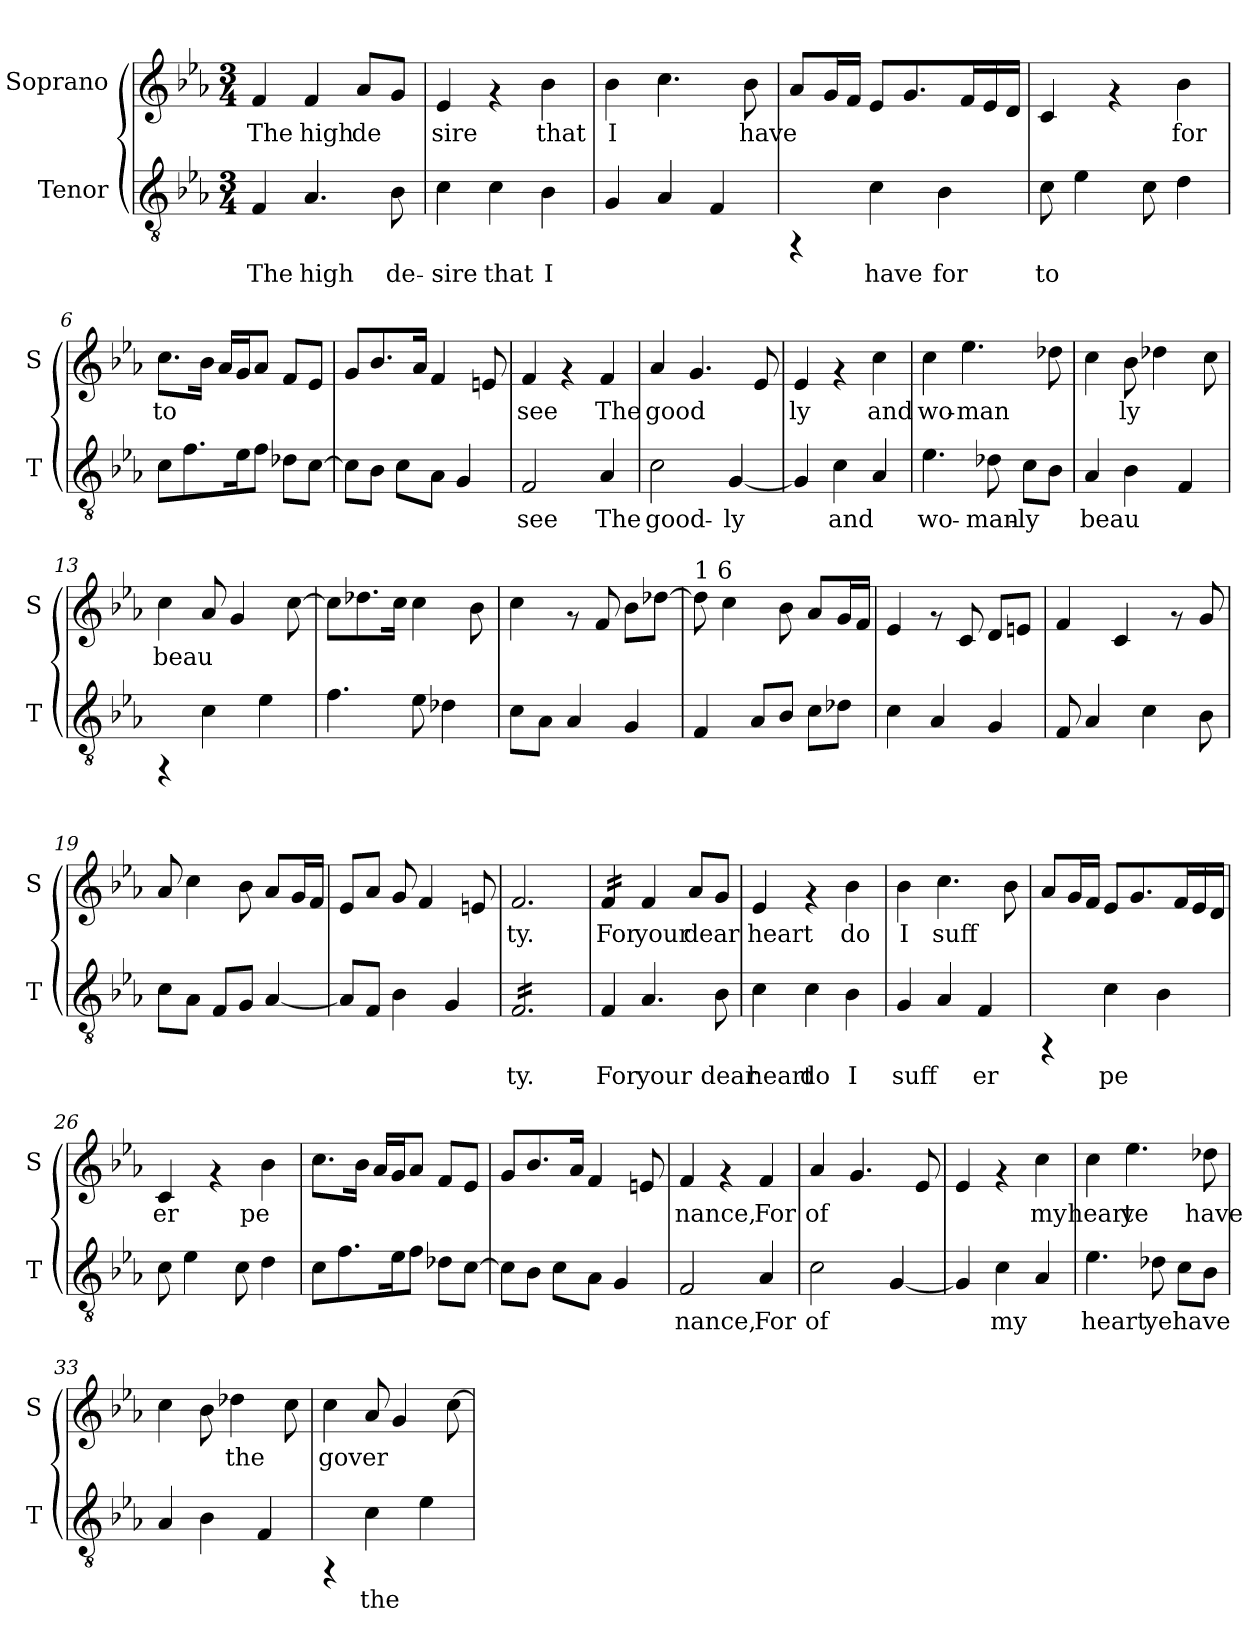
**kern	**text	**kern	**text
*part2	*part2	*part1	*part1
*staff2	*staff2	*staff1	*staff1
*I"Tenor	*	*I"Soprano	*
*I'T	*	*I'S	*
!!LO:PB:g=z
*stria5	*	*stria5	*
*clefGv2	*	*clefG2	*
*k[b-e-a-]	*	*k[b-e-a-]	*
*E-:	*	*E-:	*
*M3/4	*	*M3/4	*
=1	=1	=1	=1
!	!LO:LY:b:cj	!	!LO:LY:b:cj
4F/	The	4f/	The
!	!LO:LY:b:cj	!	!LO:LY:b:cj
4.A-/	high	4f/	high
!	!	!	!LO:LY:b:cj
.	.	8a-/L	de-
!	!LO:LY:b:cj	!	!LO:LY:b:cj
8B-\	de-	8g/J	--
=2	=2	=2	=2
!	!LO:LY:b:cj	!	!LO:LY:b:cj
4c\	-sire	4e-/	-sire
!	!LO:LY:b:cj	!	!
4c\	that	4rf	.
!	!LO:LY:b:cj	!	!LO:LY:b:cj
4B-\	I-	4b-\	that
=3	=3	=3	=3
!	!LO:LY:b:cj	!	!LO:LY:b:cj
4G/	--	4b-\	I-
!	!LO:LY:b:cj	!	!LO:LY:b:cj
4A-/	--	4.cc\	--
!	!LO:LY:b:cj	!	!
4F/	--	.	.
!	!	!	!LO:LY:b:cj
.	.	8b-\	-have-
=4	=4	=4	=4
!	!	!	!LO:LY:b:cj
4rFF	.	8a-/L	--
!	!	!	!LO:LY:b:cj
.	.	16g/	--
!	!	!	!LO:LY:b:cj
.	.	16f/J	--
!	!LO:LY:b:cj	!	!LO:LY:b:cj
4c\	-have	8e-/L	--
!	!	!	!LO:LY:b:cj
.	.	8.g/	--
!	!LO:LY:b:cj	!	!
4B-\	for	.	.
!	!	!	!LO:LY:b:cj
.	.	16f/	--
!	!	!	!LO:LY:b:cj
.	.	16e-/	--
!	!	!	!LO:LY:b:cj
.	.	16d>/J	--
=5	=5	=5	=5
!	!LO:LY:b:cj	!	!LO:LY:b:cj
8c\	to-	4c/	--
!	!LO:LY:b:cj	!	!
4e-\	--	.	.
.	.	4rf	.
!	!LO:LY:b:cj	!	!
8c\	--	.	.
!	!LO:LY:b:cj	!	!LO:LY:b:cj
4d\	--	4b-\	-for
=6	=6	=6	=6
!	!LO:LY:b:cj	!	!LO:LY:b:cj
8c\L	--	8.cc\L	to-
!	!LO:LY:b:cj	!	!
8.f\	--	.	.
!	!	!	!LO:LY:b:cj
.	.	16b-\J	--
!	!	!	!LO:LY:b:cj
.	.	16a-/L	--
!	!LO:LY:b:cj	!	!LO:LY:b:cj
16e-\	--	16g/	--
!	!LO:LY:b:cj	!	!LO:LY:b:cj
8f\J	--	8a-/J	--
!	!LO:LY:b:cj	!	!LO:LY:b:cj
8d-X\L	--	8f/L	--
!	!LO:LY:b:cj	!	!LO:LY:b:cj
[>8c\J	--	8e-/J	--
=7	=7	=7	=7
!	!LO:LY:b:cj	!	!LO:LY:b:cj
8c\L]	--	8g/L	--
!	!LO:LY:b:cj	!	!LO:LY:b:cj
8B-\J	--	8.b-/	--
!	!LO:LY:b:cj	!	!
8c\L	--	.	.
!	!	!	!LO:LY:b:cj
.	.	16a-/J	--
!	!LO:LY:b:cj	!	!LO:LY:b:cj
8A-\J	--	4f/	--
!	!LO:LY:b:cj	!	!
4G/	--	.	.
!	!	!	!LO:LY:b:cj
.	.	8en/	--
!!LO:LB:g=z
=8	=8	=8	=8
!	!LO:LY:b:cj	!	!LO:LY:b:cj
2F/	-see	4f/	-see
.	.	4rf	.
!	!LO:LY:b:cj	!	!LO:LY:b:cj
4A-/	The	4f/	The
=9	=9	=9	=9
!	!LO:LY:b:cj	!	!LO:LY:b:cj
2c\	good-	4a-/	good-
!	!	!	!LO:LY:b:cj
.	.	4.g/	--
!	!LO:LY:b:cj	!	!
[<4G/	-ly-	.	.
!	!	!	!LO:LY:b:cj
.	.	8e-/	--
=10	=10	=10	=10
!	!LO:LY:b:cj	!	!LO:LY:b:cj
4G/]	--	4e-/	-ly
!	!LO:LY:b:cj	!	!
4c\	-and-	4rf	.
!	!LO:LY:b:cj	!	!LO:LY:b:cj
4A-/	--	4cc\	and
=11	=11	=11	=11
!	!LO:LY:b:cj	!	!LO:LY:b:cj
4.e-\	-wo-	4cc\	wo-
!	!	!	!LO:LY:b:cj
.	.	4.ee-\	-man-
!	!LO:LY:b:cj	!	!
8d-X\	-man-	.	.
!	!LO:LY:b:cj	!	!
8c\L	-ly-	.	.
!	!LO:LY:b:cj	!	!LO:LY:b:cj
8B-\J	--	8dd-X\	--
=12	=12	=12	=12
!	!LO:LY:b:cj	!	!LO:LY:b:cj
4A-/	-beau-	4cc\	--
!	!LO:LY:b:cj	!	!LO:LY:b:cj
4B-\	--	8b-\	-ly-
!	!	!	!LO:LY:b:cj
.	.	4dd-X\	--
!	!LO:LY:b:cj	!	!
4F/	--	.	.
!	!	!	!LO:LY:b:cj
.	.	8cc>\	--
=13	=13	=13	=13
!	!	!	!LO:LY:b:cj
4rFF	.	4cc>\	-beau-
!	!LO:LY:b:cj	!	!LO:LY:b:cj
4c\	--	8a-/	--
!	!	!	!LO:LY:b:cj
.	.	4g/	--
!	!LO:LY:b:cj	!	!
4e-\	--	.	.
!	!	!	!LO:LY:b:cj
.	.	[>8cc\	--
=14	=14	=14	=14
!	!LO:LY:b:cj	!	!LO:LY:b:cj
4.f\	--	8cc\L]	--
!	!	!	!LO:LY:b:cj
.	.	8.dd-X\	--
!	!	!	!LO:LY:b:cj
.	.	16cc\J	--
!	!LO:LY:b:cj	!	!LO:LY:b:cj
8e-\	--	4cc\	--
!	!LO:LY:b:cj	!	!
4d-X\	--	.	.
!	!	!	!LO:LY:b:cj
.	.	8b-\	--
=15	=15	=15	=15
!	!LO:LY:b:cj	!	!LO:LY:b:cj
8c\L	--	4cc\	--
!	!LO:LY:b:cj	!	!
8A-\J	--	.	.
!	!LO:LY:b:cj	!	!
4A-/	--	8rf	.
!	!	!	!LO:LY:b:cj
.	.	8f/	--
!	!LO:LY:b:cj	!	!LO:LY:b:cj
4G/	--	8b-\L	--
!	!	!	!LO:LY:b:cj
.	.	[<8dd-X\J	--
!!LO:LB:g=z
=16	=16	=16	=16
!	!	!LO:TX:a:t=1 6	!
!	!LO:LY:b:cj	!	!LO:LY:b:cj
4F/	--	8dd-\]	--
!	!	!	!LO:LY:b:cj
.	.	4cc\	--
!	!LO:LY:b:cj	!	!
8A-/L	--	.	.
!	!LO:LY:b:cj	!	!LO:LY:b:cj
8B-/J	--	8b-\	--
!	!LO:LY:b:cj	!	!LO:LY:b:cj
8c\L	--	8a-/L	--
!	!LO:LY:b:cj	!	!LO:LY:b:cj
8d-X\J	--	16g/	--
!	!	!	!LO:LY:b:cj
.	.	16f/J	--
=17	=17	=17	=17
!	!LO:LY:b:cj	!	!LO:LY:b:cj
4c\	--	4e-/	--
!	!LO:LY:b:cj	!	!
4A-/	--	8rf	.
!	!	!	!LO:LY:b:cj
.	.	8c/	--
!	!LO:LY:b:cj	!	!LO:LY:b:cj
4G/	--	8d/L	--
!	!	!	!LO:LY:b:cj
.	.	8en/J	--
=18	=18	=18	=18
!	!LO:LY:b:cj	!	!LO:LY:b:cj
8F/	--	4f/	--
!	!LO:LY:b:cj	!	!
4A-/	--	.	.
!	!	!	!LO:LY:b:cj
.	.	4c/	--
!	!LO:LY:b:cj	!	!
4c\	--	.	.
.	.	8rf	.
!	!LO:LY:b:cj	!	!LO:LY:b:cj
8B-\	--	8g/	--
=19	=19	=19	=19
!	!LO:LY:b:cj	!	!LO:LY:b:cj
8c\L	--	8a-/	--
!	!LO:LY:b:cj	!	!LO:LY:b:cj
8A-\J	--	4cc\	--
!	!LO:LY:b:cj	!	!
8F/L	--	.	.
!	!LO:LY:b:cj	!	!LO:LY:b:cj
8G/J	--	8b-\	--
!	!LO:LY:b:cj	!	!LO:LY:b:cj
[<4A-/	--	8a-/L	--
!	!	!	!LO:LY:b:cj
.	.	16g/	--
!	!	!	!LO:LY:b:cj
.	.	16f/J	--
=20	=20	=20	=20
!	!LO:LY:b:cj	!	!LO:LY:b:cj
8A-/L]	--	8e-/L	--
!	!LO:LY:b:cj	!	!LO:LY:b:cj
8F/J	--	8a-/J	--
!	!LO:LY:b:cj	!	!LO:LY:b:cj
4B-\	--	8g/	--
!	!	!	!LO:LY:b:cj
.	.	4f/	--
!	!LO:LY:b:cj	!	!
4G/	--	.	.
!	!	!	!LO:LY:b:cj
.	.	8en/	--
=21	=21	=21	=21
!	!LO:LY:b:cj	!	!LO:LY:b:cj
*tremolo	*	*	*
16F/LL	-ty.	2.f/	-ty.
16F/	.	.	.
16F/	.	.	.
16F/	.	.	.
16F/	.	.	.
16F/	.	.	.
16F/	.	.	.
16F/	.	.	.
16F/	.	.	.
16F/	.	.	.
16F/	.	.	.
16F/JJ	.	.	.
*Xtremolo	*	*	*
=22	=22	=22	=22
!	!	!LO:TX:a:t=Part 2	!
!	!LO:LY:b:cj	!	!LO:LY:b:cj
*	*	*tremolo	*
4F/	For	16f/LL	For
.	.	16f/	.
.	.	16f/	.
.	.	16f/JJ	.
*	*	*Xtremolo	*
!	!LO:LY:b:cj	!	!LO:LY:b:cj
4.A-/	your	4f/	your
!	!	!	!LO:LY:b:cj
.	.	8a-/L	dear-
!	!LO:LY:b:cj	!	!LO:LY:b:cj
8B-\	dear	8g/J	--
=23	=23	=23	=23
!	!LO:LY:b:cj	!	!LO:LY:b:cj
4c\	heart	4e-/	-heart
!	!LO:LY:b:cj	!	!
4c\	do	4rf	.
!	!LO:LY:b:cj	!	!LO:LY:b:cj
4B-\	I	4b-\	do
!!LO:PB:g=z
=24	=24	=24	=24
!	!LO:LY:b:cj	!	!LO:LY:b:cj
4G/	suff-	4b-\	I
!	!LO:LY:b:cj	!	!LO:LY:b:cj
4A-/	--	4.cc\	suff-
!	!LO:LY:b:cj	!	!
4F/	-er	.	.
!	!	!	!LO:LY:b:cj
.	.	8b-\	--
=25	=25	=25	=25
!	!	!	!LO:LY:b:cj
4rFF	.	8a-/L	--
!	!	!	!LO:LY:b:cj
.	.	16g/	--
!	!	!	!LO:LY:b:cj
.	.	16f/J	--
!	!LO:LY:b:cj	!	!LO:LY:b:cj
4c\	pe-	8e-/L	--
!	!	!	!LO:LY:b:cj
.	.	8.g/	--
!	!LO:LY:b:cj	!	!
4B-\	--	.	.
!	!	!	!LO:LY:b:cj
.	.	16f/	--
!	!	!	!LO:LY:b:cj
.	.	16e-/	--
!	!	!	!LO:LY:b:cj
.	.	16d/J	--
=26	=26	=26	=26
!	!LO:LY:b:cj	!	!LO:LY:b:cj
8c\	--	4c/	-er
!	!LO:LY:b:cj	!	!
4e-\	--	.	.
.	.	4rf	.
!	!LO:LY:b:cj	!	!
8c\	--	.	.
!	!LO:LY:b:cj	!	!LO:LY:b:cj
4d\	--	4b-\	pe-
=27	=27	=27	=27
!	!LO:LY:b:cj	!	!LO:LY:b:cj
8c\L	--	8.cc\L	--
!	!LO:LY:b:cj	!	!
8.f\	--	.	.
!	!	!	!LO:LY:b:cj
.	.	16b-\J	--
!	!	!	!LO:LY:b:cj
.	.	16a-/L	--
!	!LO:LY:b:cj	!	!LO:LY:b:cj
16e-\	--	16g/	--
!	!LO:LY:b:cj	!	!LO:LY:b:cj
8f\J	--	8a-/J	--
!	!LO:LY:b:cj	!	!LO:LY:b:cj
8d-X\L	--	8f/L	--
!	!LO:LY:b:cj	!	!LO:LY:b:cj
[>8c\J	--	8e-/J	--
=28	=28	=28	=28
!	!LO:LY:b:cj	!	!LO:LY:b:cj
8c\L]	--	8g/L	--
!	!LO:LY:b:cj	!	!LO:LY:b:cj
8B-\J	--	8.b-/	--
!	!LO:LY:b:cj	!	!
8c\L	--	.	.
!	!	!	!LO:LY:b:cj
.	.	16a-/J	--
!	!LO:LY:b:cj	!	!LO:LY:b:cj
8A-\J	--	4f/	--
!	!LO:LY:b:cj	!	!
4G/	--	.	.
!	!	!	!LO:LY:b:cj
.	.	8en/	--
=29	=29	=29	=29
!	!LO:LY:b:cj	!	!LO:LY:b:cj
2F/	-nance,	4f/	-nance,
.	.	4rf	.
!	!LO:LY:b:cj	!	!LO:LY:b:cj
4A-/	For	4f/	For
=30	=30	=30	=30
!	!LO:LY:b:cj	!	!LO:LY:b:cj
2c\	of-	4a-/	of-
!	!	!	!LO:LY:b:cj
.	.	4.g/	--
!	!LO:LY:b:cj	!	!
[<4G/	--	.	.
!	!	!	!LO:LY:b:cj
.	.	8e-/	--
=31	=31	=31	=31
!	!LO:LY:b:cj	!	!LO:LY:b:cj
4G/]	--	4e-/	--
!	!LO:LY:b:cj	!	!
4c\	-my-	4rf	.
!	!LO:LY:b:cj	!	!LO:LY:b:cj
4A-/	--	4cc\	-my
!!LO:LB:g=z
=32	=32	=32	=32
!	!LO:LY:b:cj	!	!LO:LY:b:cj
4.e-\	-heart	4cc\	heart
!	!	!	!LO:LY:b:cj
.	.	4.ee-\	ye
!	!LO:LY:b:cj	!	!
8d-X\	ye	.	.
!	!LO:LY:b:cj	!	!
8c\L	have-	.	.
!	!LO:LY:b:cj	!	!LO:LY:b:cj
8B-\J	--	8dd-X\	have-
=33	=33	=33	=33
!	!LO:LY:b:cj	!	!LO:LY:b:cj
4A-/	--	4cc\	--
!	!LO:LY:b:cj	!	!LO:LY:b:cj
4B-\	--	8b-\	--
!	!	!	!LO:LY:b:cj
.	.	4dd-X\	-the-
!	!LO:LY:b:cj	!	!
4F/	--	.	.
!	!	!	!LO:LY:b:cj
.	.	8cc\	--
=34	=34	=34	=34
!	!	!	!LO:LY:b:cj
4rFF	.	4cc\	-gover-
!	!LO:LY:b:cj	!	!LO:LY:b:cj
4c\	-the-	8a-/	--
!	!	!	!LO:LY:b:cj
.	.	4g/	--
!	!LO:LY:b:cj	!	!
4e-\	--	.	.
!	!	!	!LO:LY:b:cj
.	.	[>8cc\	--
=	=	=	=
*-	*-	*-	*-
